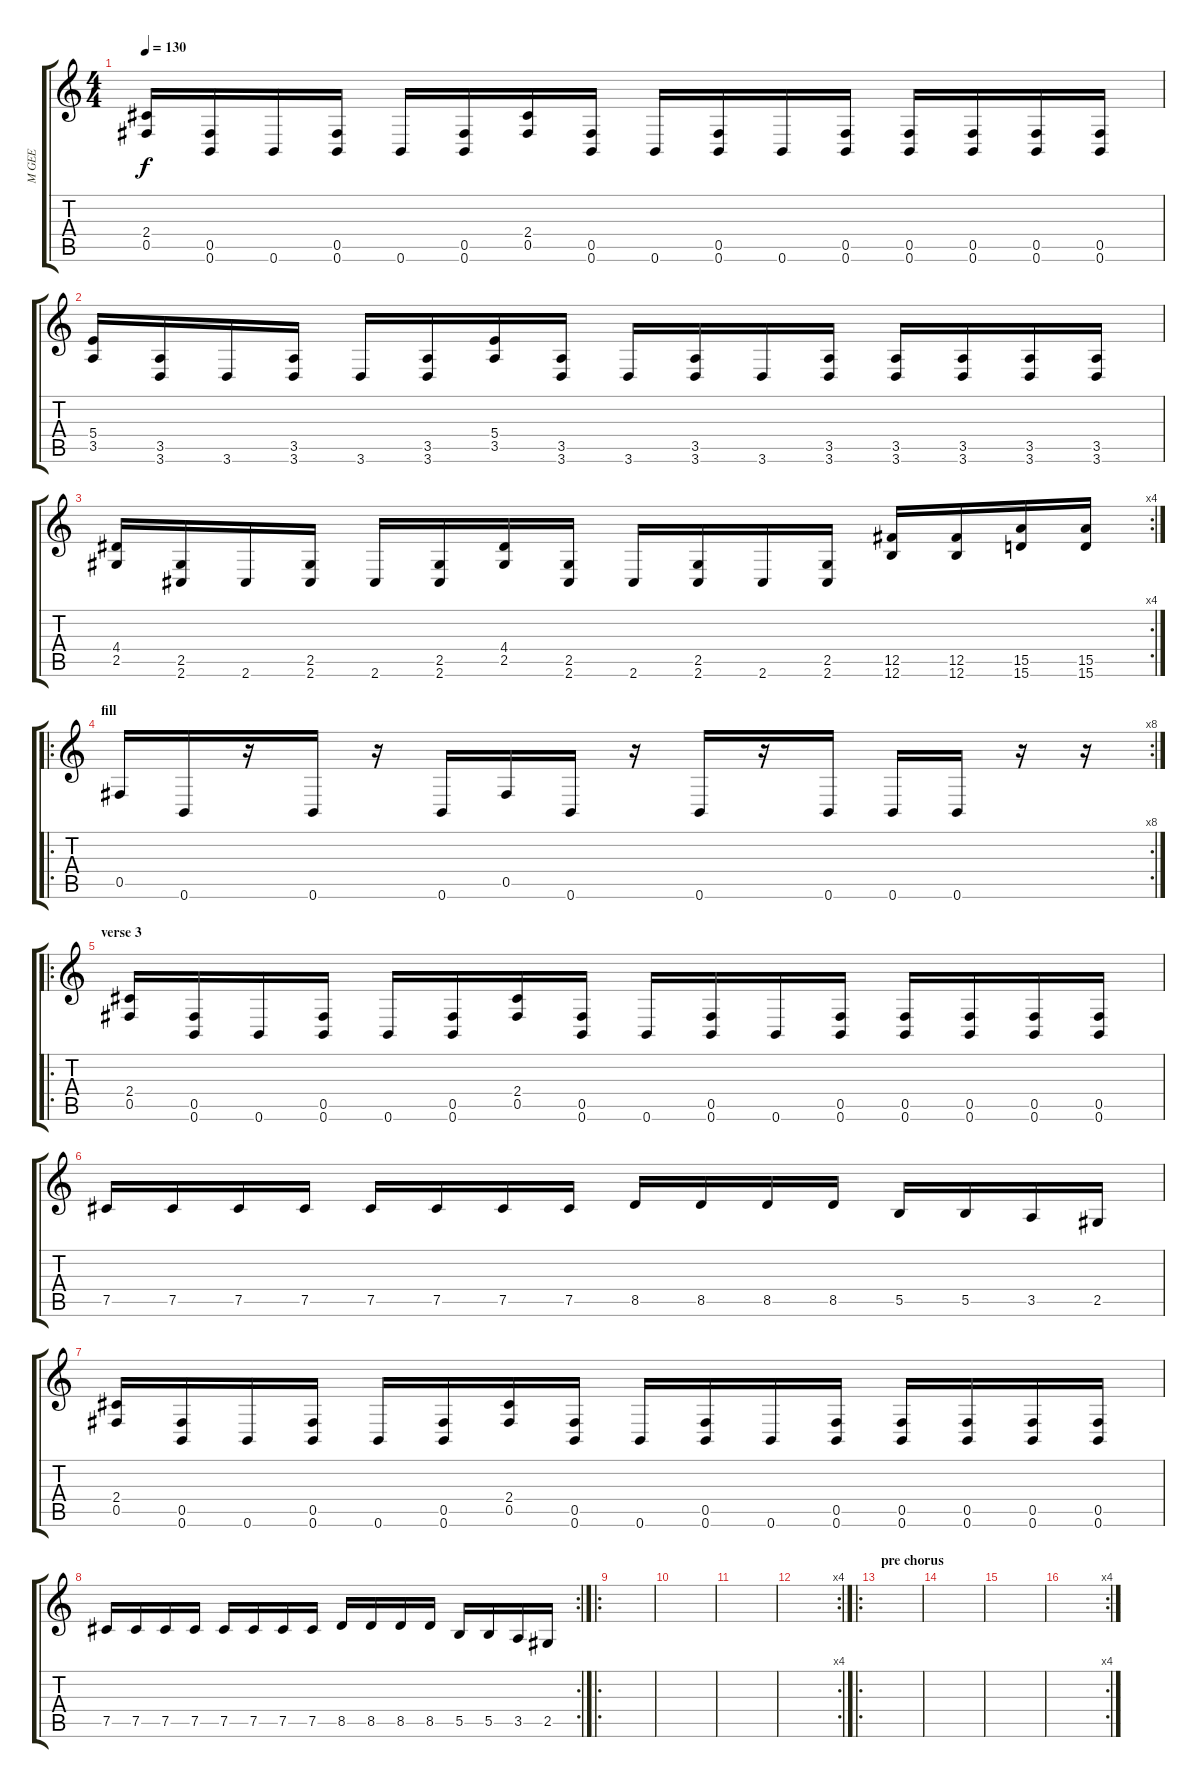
\track ("M GEE" "M GEE") {instrument distortionguitar}
\staff {score tabs}
\tuning (Db4 Ab3 E3 B2 Gb2 B1) {hide}
\ts (4 4)
\tempo 130
\clef g2
\ks c
(2.4 0.5).16{dy f} (0.5 0.6).16 0.6.16 (0.5 0.6).16 0.6.16 (0.5 0.6).16 (2.4 0.5).16 (0.5 0.6).16 0.6.16 (0.5 0.6).16 0.6.16 (0.5 0.6).16 (0.5 0.6).16 (0.5 0.6).16 (0.5 0.6).16 (0.5 0.6).16 |
(5.4 3.5).16 (3.5 3.6).16 3.6.16 (3.5 3.6).16 3.6.16 (3.5 3.6).16 (5.4 3.5).16 (3.5 3.6).16 3.6.16 (3.5 3.6).16 3.6.16 (3.5 3.6).16 (3.5 3.6).16 (3.5 3.6).16 (3.5 3.6).16 (3.5 3.6).16 |
\rc 4
(4.4 2.5).16 (2.5 2.6).16 2.6.16 (2.5 2.6).16 2.6.16 (2.5 2.6).16 (4.4 2.5).16 (2.5 2.6).16 2.6.16 (2.5 2.6).16 2.6.16 (2.5 2.6).16 (12.5 12.6).16 (12.5 12.6).16 (15.5 15.6).16 (15.5 15.6).16 |
\ro
\rc 8
\section ("" "fill")
0.5.16 0.6.16 r.16 0.6.16 r.16 0.6.16 0.5.16 0.6.16 r.16 0.6.16 r.16 0.6.16 0.6.16 0.6.16 r.16 r.16 |
\ro
\section ("" "verse 3")
(2.4 0.5).16 (0.5 0.6).16 0.6.16 (0.5 0.6).16 0.6.16 (0.5 0.6).16 (2.4 0.5).16 (0.5 0.6).16 0.6.16 (0.5 0.6).16 0.6.16 (0.5 0.6).16 (0.5 0.6).16 (0.5 0.6).16 (0.5 0.6).16 (0.5 0.6).16 |
7.5.16 7.5.16 7.5.16 7.5.16 7.5.16 7.5.16 7.5.16 7.5.16 8.5.16 8.5.16 8.5.16 8.5.16 5.5.16 5.5.16 3.5.16 2.5.16 |
(2.4 0.5).16 (0.5 0.6).16 0.6.16 (0.5 0.6).16 0.6.16 (0.5 0.6).16 (2.4 0.5).16 (0.5 0.6).16 0.6.16 (0.5 0.6).16 0.6.16 (0.5 0.6).16 (0.5 0.6).16 (0.5 0.6).16 (0.5 0.6).16 (0.5 0.6).16 |
\rc 2
7.5.16 7.5.16 7.5.16 7.5.16 7.5.16 7.5.16 7.5.16 7.5.16 8.5.16 8.5.16 8.5.16 8.5.16 5.5.16 5.5.16 3.5.16 2.5.16 |
\ro
|
|
|
\rc 4
|
\ro
\section ("" "pre chorus")
|
|
|
\rc 4
